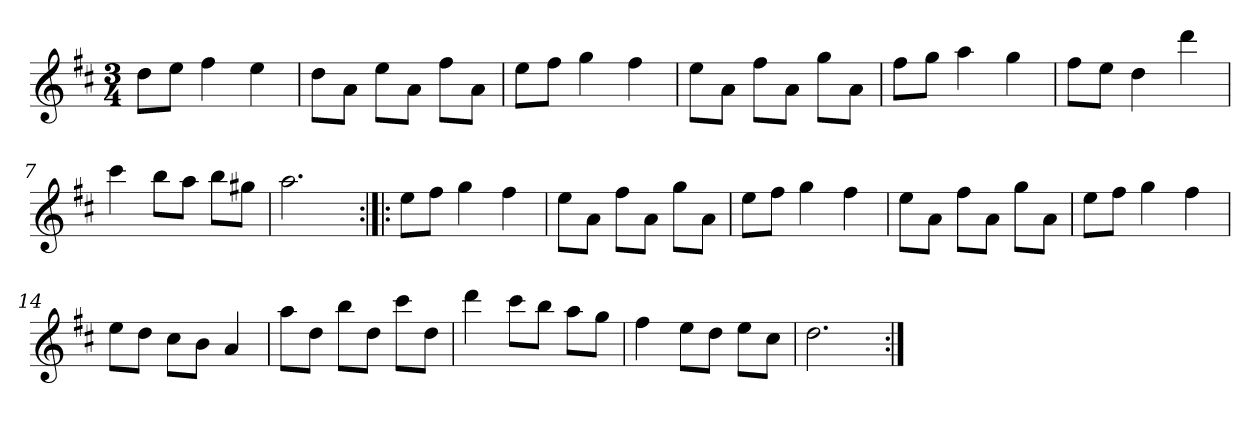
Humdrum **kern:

**kern
*part1
*staff1
*clefG2
*k[f#c#]
*D:
*M3/4
*MM120
=1
8dd\L
8ee\J
4ff#
4ee
=2
8dd\L
8a\J
8ee\L
8a\J
8ff#\L
8a\J
=3
8ee\L
8ff#\J
4gg
4ff#
=4
8ee\L
8a\J
8ff#\L
8a\J
8gg\L
8a\J
=5
8ff#\L
8gg\J
4aa
4gg
=6
8ff#\L
8ee\J
4dd
4ddd
=7
4ccc#
8bb\L
8aa\J
8bb\L
8gg#X\J
=8
2.aa
=9:|!|:
8ee\L
8ff#\J
4gg
4ff#
=10
8ee\L
8a\J
8ff#\L
8a\J
8gg\L
8a\J
=11
8ee\L
8ff#\J
4gg
4ff#
=12
8ee\L
8a\J
8ff#\L
8a\J
8gg\L
8a\J
=13
8ee\L
8ff#\J
4gg
4ff#
=14
8ee\L
8dd\J
8cc#\L
8b\J
4a
=15
8aa\L
8dd\J
8bb\L
8dd\J
8ccc#\L
8dd\J
=16
4ddd
8ccc#\L
8bb\J
8aa\L
8gg\J
=17
4ff#
8ee\L
8dd\J
8ee\L
8cc#\J
=18
2.dd
=:|!
*-
